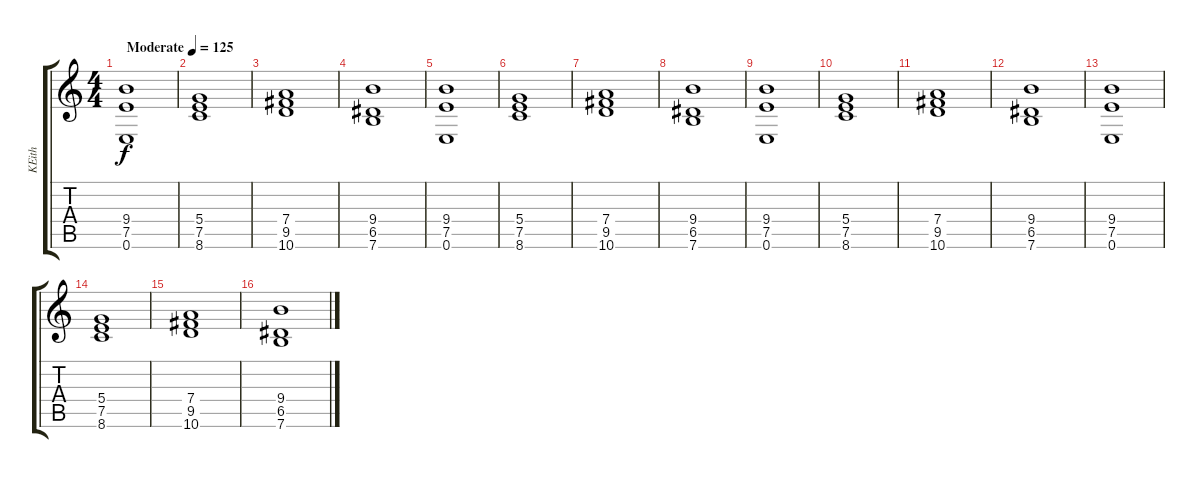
\track ("KEith" "KEith") {instrument distortionguitar}
\staff {score tabs}
\tuning (E4 B3 G3 D3 A2 E2) {hide}
\ts (4 4)
\tempo (125 "Moderate")
\clef g2
\ks c
(9.4 7.5 0.6).1{dy f instrument distortionguitar} |
(5.4 7.5 8.6).1 |
(7.4 9.5 10.6).1 |
(9.4 6.5 7.6).1 |
(9.4 7.5 0.6).1 |
(5.4 7.5 8.6).1 |
(7.4 9.5 10.6).1 |
(9.4 6.5 7.6).1 |
(9.4 7.5 0.6).1 |
(5.4 7.5 8.6).1 |
(7.4 9.5 10.6).1 |
(9.4 6.5 7.6).1 |
(9.4 7.5 0.6).1 |
(5.4 7.5 8.6).1 |
(7.4 9.5 10.6).1 |
(9.4 6.5 7.6).1
